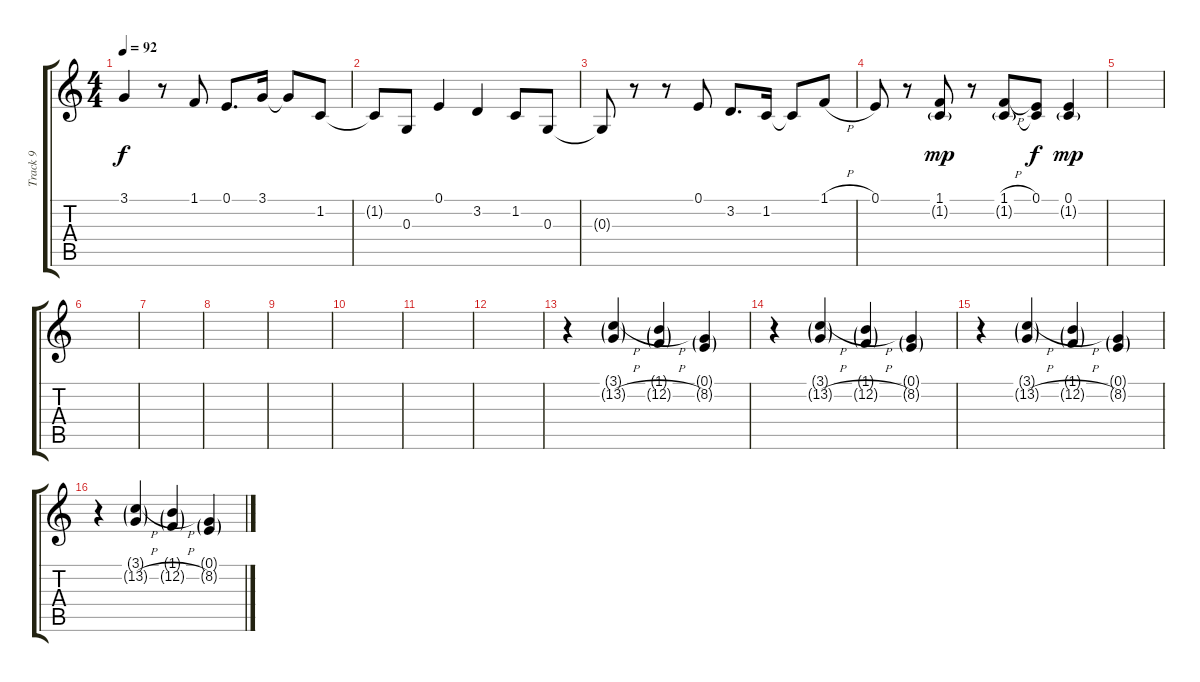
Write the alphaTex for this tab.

\track ("Track 9" "Track 9") {instrument clarinet}
\staff {score tabs}
\tuning (E4 B3 G3 D3 A2 E2) {hide}
\ts (4 4)
\tempo 92
\clef g2
\ks c
3.1.4{dy f} r.8 1.1.8 0.1.8{d} 3.1.16 3.1{t}.8 1.2.8 |
1.2{t}.8 0.3.8 0.1.4 3.2.4 1.2.8 0.3.8 |
0.3{t}.8 r.8 r.8 0.1.8 3.2.8{d} 1.2.16 1.2{t}.8 1.1{h}.8 |
0.1.8 r.8 (1.1 1.2{g}).8{dy mp} r.8 (1.1{h} 1.2{g}).8 (0.1 1.2{t}).8{dy f} (0.1 1.2{g}).4{dy mp} |
|
|
|
|
|
|
|
|
r.4 (3.1{h g} 13.2{h g}).4 (1.1{h g} 12.2{h g}).4 (0.1{g} 8.2{g}).4 |
r.4 (3.1{h g} 13.2{h g}).4 (1.1{h g} 12.2{h g}).4 (0.1{g} 8.2{g}).4 |
r.4 (3.1{h g} 13.2{h g}).4 (1.1{h g} 12.2{h g}).4 (0.1{g} 8.2{g}).4 |
r.4 (3.1{h g} 13.2{h g}).4 (1.1{h g} 12.2{h g}).4 (0.1{g} 8.2{g}).4
